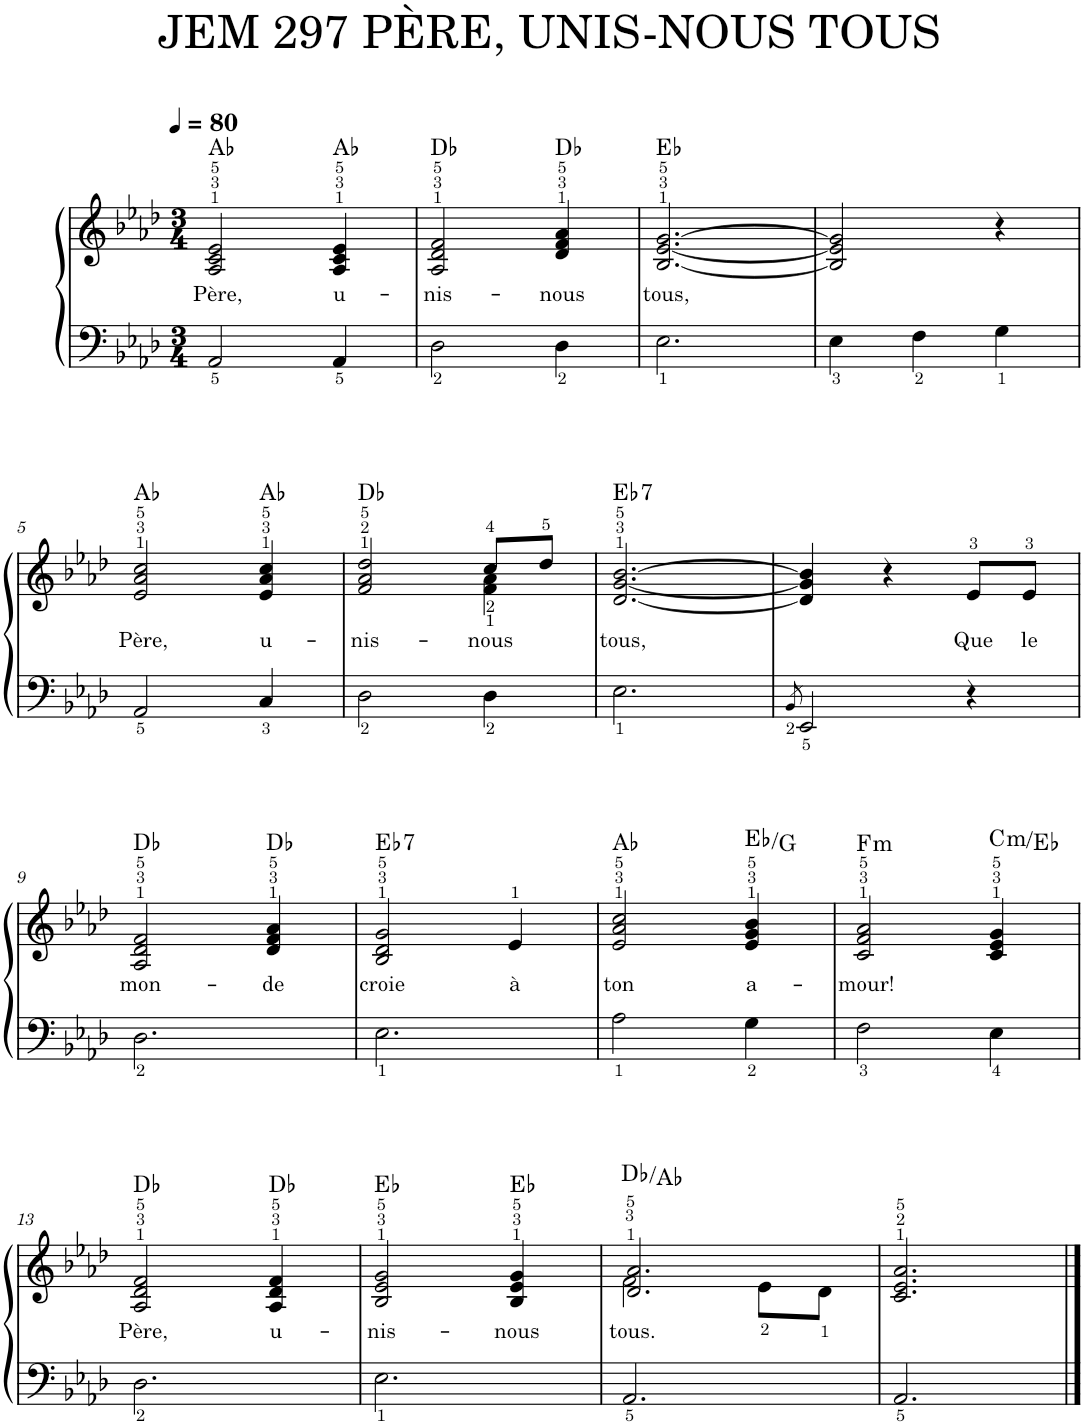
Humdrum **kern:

**kern	**kern	**text	**harte
*part1	*part1	*part1	*part1
*staff2	*staff1	*staff1	*
*I"Piano	*	*	*
*I'Pno.	*	*	*
*clefF4	*clefG2	*	*
*k[b-e-a-d-]	*k[b-e-a-d-]	*	*
*M3/4	*M3/4	*	*
*MM80	*MM80	*	*
=1	=1	=1	=1
!	!	!LO:LY:b	!
2AA-/	2A-/ 2c/ 2e-/	Père,	Ab:maj
!	!	!LO:LY:b	!
4AA-/	4A-/ 4c/ 4e-/	u-	Ab:maj
=2	=2	=2	=2
!	!	!LO:LY:b	!
2D-\	2A-/ 2d-/ 2f/	-nis-	Db:maj
!	!	!LO:LY:b	!
4D-\	4d-/ 4f/ 4a-/	-nous	Db:maj
=3	=3	=3	=3
!	!	!LO:LY:b	!
2.E-\	[2.B-/ [2.e-/ [2.g/	tous,	Eb:maj
=4	=4	=4	=4
4E-\	2B-/] 2e-/] 2g/]	.	.
4F\	.	.	.
4G\	4r	.	.
!!LO:LB:g=z
=5	=5	=5	=5
!	!	!LO:LY:b	!
2AA-/	2e-/ 2a-/ 2cc/	Père,	Ab:maj
!	!	!LO:LY:b	!
4C/	4e-/ 4a-/ 4cc/	u-	Ab:maj
=6	=6	=6	=6
!	!	!LO:LY:b	!
*	*^	*	*
2D-\	2f/ 2a-/ 2dd-/	2ryy	-nis-	Db:maj
!	!	!	!LO:LY:b	!
4D-\	8cc/L	4f\ 4a-\	-nous	.
.	8dd-/J	.	.	.
*	*v	*v	*	*
=7	=7	=7	=7
!	!	!LO:LY:b	!LO:H:kt=7
2.E-\	[2.d-/ [2.g/ [2.b-/	tous,	Eb:7
=8	=8	=8	=8
8qBB-/	.	.	.
2EE-/	4d-/] 4g/] 4b-/]	.	.
.	4r	.	.
!	!	!LO:LY:b	!
4r	8e-/L	Que	.
!	!	!LO:LY:b	!
.	8e-/J	le	.
!!LO:LB:g=z
=9	=9	=9	=9
!	!	!LO:LY:b	!
2.D-\	2A-/ 2d-/ 2f/	mon-	Db:maj
!	!	!LO:LY:b	!
.	4d-/ 4f/ 4a-/	-de	Db:maj
=10	=10	=10	=10
!	!	!LO:LY:b	!LO:H:kt=7
2.E-\	2B-/ 2d-/ 2g/	croie	Eb:7
!	!	!LO:LY:b	!
.	4e-/	à	.
=11	=11	=11	=11
!	!	!LO:LY:b	!
2A-\	2e-/ 2a-/ 2cc/	ton	Ab:maj
!	!	!LO:LY:b	!
4G\	4e-/ 4g/ 4b-/	a-	Eb:maj/3
=12	=12	=12	=12
!	!	!LO:LY:b	!LO:H:kt=m
2F\	2c/ 2f/ 2a-/	-mour!	F:min
!	!	!	!LO:H:kt=m
4E-\	4c/ 4e-/ 4g/	.	C:min/b3
!!LO:LB:g=z
=13	=13	=13	=13
!	!	!LO:LY:b	!
2.D-\	2A-/ 2d-/ 2f/	Père,	Db:maj
!	!	!LO:LY:b	!
.	4A-/ 4d-/ 4f/	u-	Db:maj
=14	=14	=14	=14
!	!	!LO:LY:b	!
2.E-\	2B-/ 2e-/ 2g/	-nis-	Eb:maj
!	!	!LO:LY:b	!
.	4B-/ 4e-/ 4g/	-nous	Eb:maj
=15	=15	=15	=15
!	!	!LO:LY:b	!
*	*^	*	*
2.AA-/	2.d-/ 2.a-/	2f\	tous.	Db:maj/5
.	.	8e-\L	.	.
.	.	8d-\J	.	.
=16	=16	=16	=16	=16
2.AA-/	2.c/ 2.e-/ 2.a-/	2.ryy	.	.
*	*v	*v	*	*
==	==	==	==
*-	*-	*-	*-
